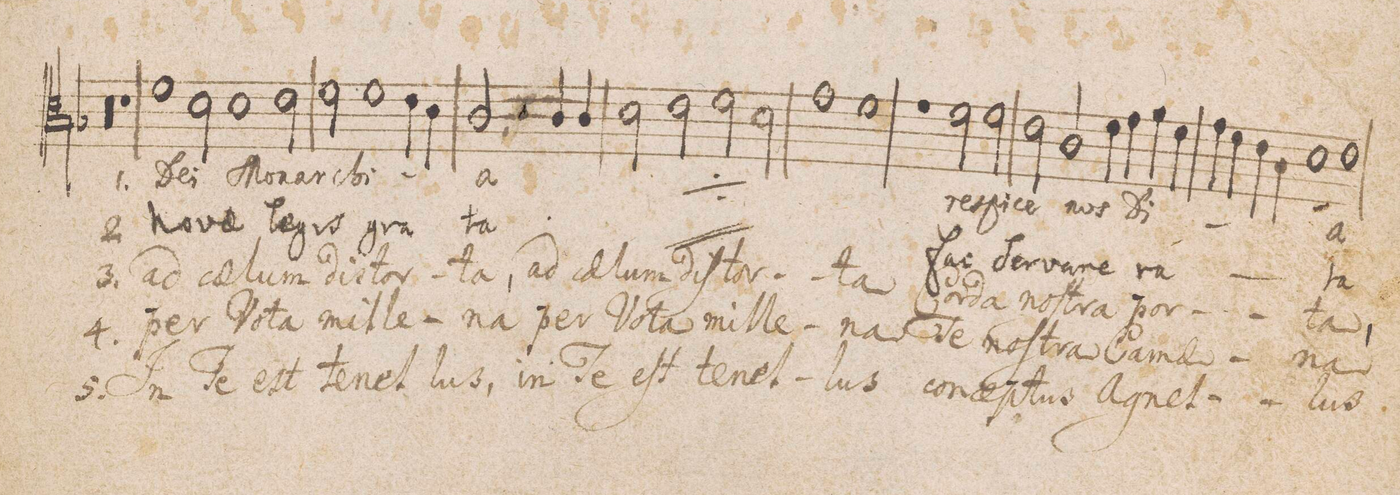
**kern	**text	**text	**text	**text	**text
*I"Alto.	*	*	*	*	*
*clefC3	*	*	*	*	*
*k[b-]	*	*	*	*	*
*met(c|)	*	*	*	*	*
*M2/2	*	*	*	*	*
00r	.	.	.	.	.
=9-	=9-	=9-	=9-	=9-	=9-
=10-	=10-	=10-	=10-	=10-	=10-
1r	.	.	.	.	.
1f\	1. De-	2. No-	3. ad	4. per	5. In
=11-	=11-	=11-	=11-	=11-	=11-
2d\	-i	.	c(a)e-	.	Te
1d\	Mo-	-va	.	Vo-	est
2e\	-nar-	le-	-lum	-ta	.
=12-	=12-	=12-	=12-	=12-	=12-
2f\	-chi-	-gis	dis-	mil-	te-
1f\	.	gra-	-tor-	-le-	-nel-
4e\	.	.	.	.	.
4d\	.	.	.	.	.
=13-	=13-	=13-	=13-	=13-	=13-
2c/	-a	-ta	-ta,	-na	-lus,
4c/	/De-	/no-	ad	per	in
4c/	-i	-va	c(a)e-	.	Te
2d\	Mo-	le-	-lum	Vo-	eſt
2e\	.	.	diſ-	-ta	te-
=14-	=14-	=14-	=14-	=14-	=14-
2f\	-nar-	-gis	-tor-	mil-	-nel-
2d\	.	.	.	-le-	.
1g\	-chi-	gra-	.	.	.
=15-	=15-	=15-	=15-	=15-	=15-
1f\	-a/	-ta/	-ta	-na	-lus
1r	.	.	.	.	.
=16-	=16-	=16-	=16-	=16-	=16-
2f\	re-	fac	Cor-	Te	con-
2f\	-spi-	ſer-	-da	noſ-	-cep-
2e\	-ce	-va-	noſ-	-tra	-tus
2c/	nos	-re	-tra	Ca-	A-
=17-	=17-	=17-	=17-	=17-	=17-
4f\	.	ra-	por-	-m(a)e-	-gnel-
4g\	.	.	.	.	.
4a\	Di-	.	.	.	.
4f\	.	.	.	.	.
4g\	.	.	.	.	.
4f\	.	.	.	.	.
4e\	.	.	.	.	.
4c\	.	.	.	.	.
=18-	=18-	=18-	=18-	=18-	=18-
1d\	.	.	.	-na	.
1e\	-a	-ta	-ta,	.	-lus.
=19-	=19-	=19-	=19-	=19-	=19-
*-	*-	*-	*-	*-	*-
